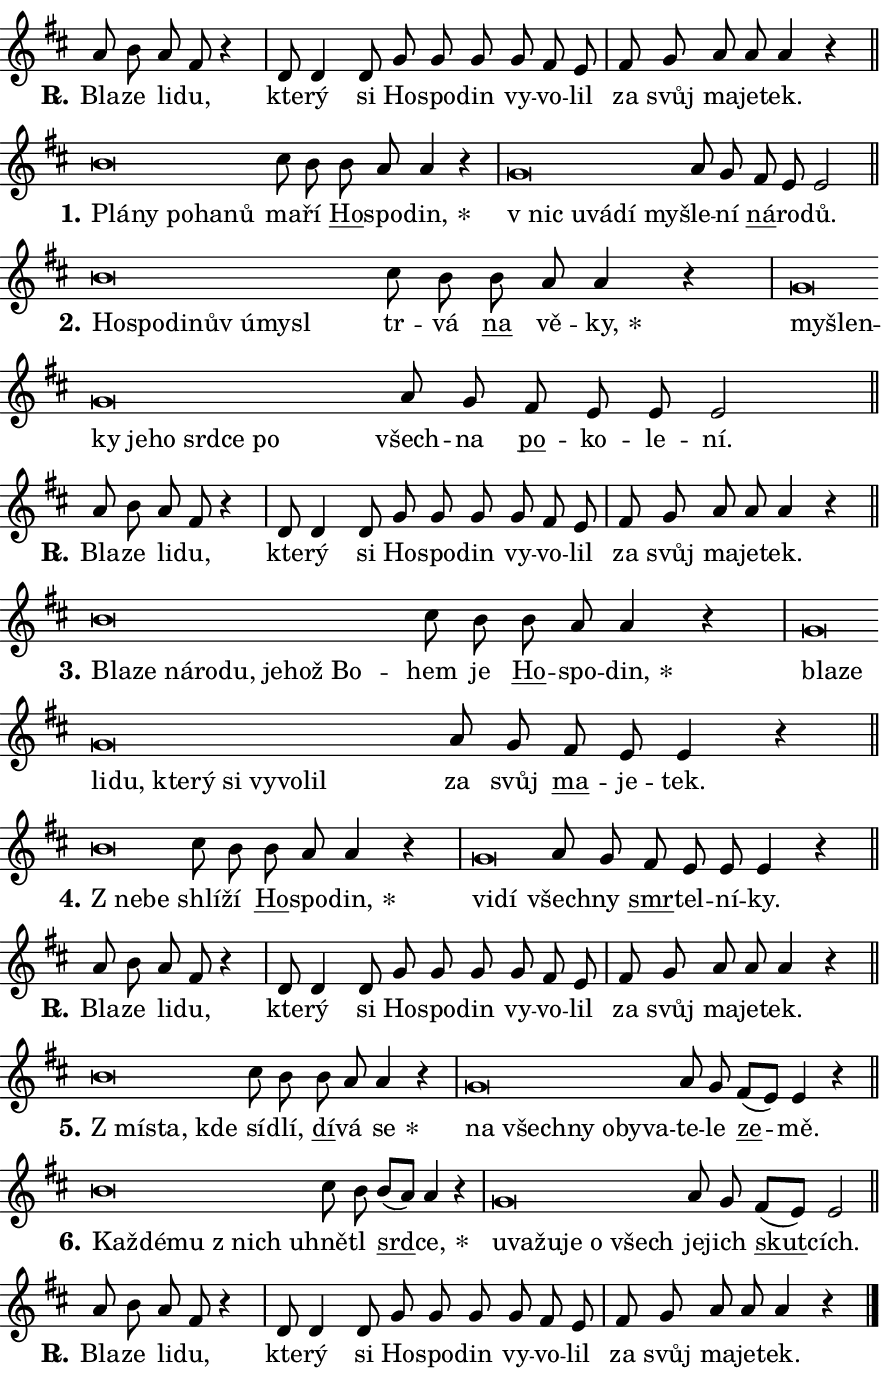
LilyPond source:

\version "2.24.0"
\header { tagline = "" }
\paper {
  indent = 0\cm
  top-margin = 0\cm
  right-margin = 0.13\cm % to fit lyric hyphens
  bottom-margin = 0\cm
  left-margin = 0\cm
  paper-width = 15\cm
  page-breaking = #ly:one-page-breaking
  system-system-spacing.basic-distance = #11
  score-system-spacing.basic-distance = #11
  ragged-last = ##f
}


%% Author: Thomas Morley
%% https://lists.gnu.org/archive/html/lilypond-user/2020-05/msg00002.html
#(define (line-position grob)
"Returns position of @var[grob} in current system:
   @code{'start}, if at first time-step
   @code{'end}, if at last time-step
   @code{'middle} otherwise
"
  (let* ((col (ly:item-get-column grob))
         (ln (ly:grob-object col 'left-neighbor))
         (rn (ly:grob-object col 'right-neighbor))
         (col-to-check-left (if (ly:grob? ln) ln col))
         (col-to-check-right (if (ly:grob? rn) rn col))
         (break-dir-left
           (and
             (ly:grob-property col-to-check-left 'non-musical #f)
             (ly:item-break-dir col-to-check-left)))
         (break-dir-right
           (and
             (ly:grob-property col-to-check-right 'non-musical #f)
             (ly:item-break-dir col-to-check-right))))
        (cond ((eqv? 1 break-dir-left) 'start)
              ((eqv? -1 break-dir-right) 'end)
              (else 'middle))))

#(define (tranparent-at-line-position vctor)
  (lambda (grob)
  "Relying on @code{line-position} select the relevant enry from @var{vctor}.
Used to determine transparency,"
    (case (line-position grob)
      ((end) (not (vector-ref vctor 0)))
      ((middle) (not (vector-ref vctor 1)))
      ((start) (not (vector-ref vctor 2))))))

noteHeadBreakVisibility =
#(define-music-function (break-visibility)(vector?)
"Makes @code{NoteHead}s transparent relying on @var{break-visibility}"
#{
  \override NoteHead.transparent =
    #(tranparent-at-line-position break-visibility)
#})

#(define delete-ledgers-for-transparent-note-heads
  (lambda (grob)
    "Reads whether a @code{NoteHead} is transparent.
If so this @code{NoteHead} is removed from @code{'note-heads} from
@var{grob}, which is supposed to be @code{LedgerLineSpanner}.
As a result ledgers are not printed for this @code{NoteHead}"
    (let* ((nhds-array (ly:grob-object grob 'note-heads))
           (nhds-list
             (if (ly:grob-array? nhds-array)
                 (ly:grob-array->list nhds-array)
                 '()))
           ;; Relies on the transparent-property being done before
           ;; Staff.LedgerLineSpanner.after-line-breaking is executed.
           ;; This is fragile ...
           (to-keep
             (remove
               (lambda (nhd)
                 (ly:grob-property nhd 'transparent #f))
               nhds-list)))
      ;; TODO find a better method to iterate over grob-arrays, similiar
      ;; to filter/remove etc for lists
      ;; For now rebuilt from scratch
      (set! (ly:grob-object grob 'note-heads)  '())
      (for-each
        (lambda (nhd)
          (ly:pointer-group-interface::add-grob grob 'note-heads nhd))
        to-keep))))

squashNotes = {
  \override NoteHead.X-extent = #'(-0.2 . 0.2)
  \override NoteHead.Y-extent = #'(-0.75 . 0)
  \override NoteHead.stencil =
    #(lambda (grob)
       (let ((pos (ly:grob-property grob 'staff-position)))
         (begin
           (if (< pos -7) (display "ERROR: Lower brevis then expected\n") (display ""))
           (if (<= pos -6) ly:text-interface::print ly:note-head::print))))
}
unSquashNotes = {
  \revert NoteHead.X-extent
  \revert NoteHead.Y-extent
  \revert NoteHead.stencil
}

hideNotes = \noteHeadBreakVisibility #begin-of-line-visible
unHideNotes = \noteHeadBreakVisibility #all-visible

% work-around for resetting accidentals
% https://lilypond.org/doc/v2.23/Documentation/notation/displaying-rhythms#unmetered-music
cadenzaMeasure = {
  \cadenzaOff
  \partial 1024 s1024
  \cadenzaOn
}

#(define-markup-command (accent layout props text) (markup?)
  "Underline accented syllable"
  (interpret-markup layout props
    #{\markup \override #'(offset . 4.3) \underline { #text }#}))

responsum = \markup \concat {
  "R" \hspace #-1.05 \path #0.1 #'((moveto 0 0.07) (lineto 0.9 0.8)) \hspace #0.05 "."
}

spaceSize = #0.6828661417322834 % exact space size for TeX Gyre Schola

\layout {
  \context {
    \Staff
    \remove "Time_signature_engraver"
    \override LedgerLineSpanner.after-line-breaking = #delete-ledgers-for-transparent-note-heads
  }
  \context {
    \Lyrics {
      \override LyricSpace.minimum-distance = \spaceSize
      \override LyricText.font-name = #"TeX Gyre Schola"
      \override LyricText.font-size = 1
      \override StanzaNumber.font-name = #"TeX Gyre Schola Bold"
      \override StanzaNumber.font-size = 1
    }
  }
  \context {
    \Score 
    \override NoteHead.text =
      #(lambda (grob) 
        (let ((pos (ly:grob-property grob 'staff-position)))
          #{\markup {
            \combine
              \halign #-0.55 \raise #(if (= pos -6) 0 0.5) \override #'(thickness . 2) \draw-line #'(3.2 . 0)
              \musicglyph "noteheads.sM1"
          }#}))
  }
}

% magnetic-lyrics.ily
%
%   written by
%     Jean Abou Samra <jean@abou-samra.fr>
%     Werner Lemberg <wl@gnu.org>
%
%   adapted by
%     Jiri Hon <jiri.hon@gmail.com>
%
% Version 2022-Apr-15

% https://www.mail-archive.com/lilypond-user@gnu.org/msg149350.html

#(define (Left_hyphen_pointer_engraver context)
   "Collect syllable-hyphen-syllable occurrences in lyrics and store
them in properties.  This engraver only looks to the left.  For
example, if the lyrics input is @code{foo -- bar}, it does the
following.

@itemize @bullet
@item
Set the @code{text} property of the @code{LyricHyphen} grob between
@q{foo} and @q{bar} to @code{foo}.

@item
Set the @code{left-hyphen} property of the @code{LyricText} grob with
text @q{foo} to the @code{LyricHyphen} grob between @q{foo} and
@q{bar}.
@end itemize

Use this auxiliary engraver in combination with the
@code{lyric-@/text::@/apply-@/magnetic-@/offset!} hook."
   (let ((hyphen #f)
         (text #f))
     (make-engraver
      (acknowledgers
       ((lyric-syllable-interface engraver grob source-engraver)
        (set! text grob)))
      (end-acknowledgers
       ((lyric-hyphen-interface engraver grob source-engraver)
        ;(when (not (grob::has-interface grob 'lyric-space-interface))
          (set! hyphen grob)));)
      ((stop-translation-timestep engraver)
       (when (and text hyphen)
         (ly:grob-set-object! text 'left-hyphen hyphen))
       (set! text #f)
       (set! hyphen #f)))))

#(define (lyric-text::apply-magnetic-offset! grob)
   "If the space between two syllables is less than the value in
property @code{LyricText@/.details@/.squash-threshold}, move the right
syllable to the left so that it gets concatenated with the left
syllable.

Use this function as a hook for
@code{LyricText@/.after-@/line-@/breaking} if the
@code{Left_@/hyphen_@/pointer_@/engraver} is active."
   (let ((hyphen (ly:grob-object grob 'left-hyphen #f)))
     (when hyphen
       (let ((left-text (ly:spanner-bound hyphen LEFT)))
         (when (grob::has-interface left-text 'lyric-syllable-interface)
           (let* ((common (ly:grob-common-refpoint grob left-text X))
                  (this-x-ext (ly:grob-extent grob common X))
                  (left-x-ext
                   (begin
                     ;; Trigger magnetism for left-text.
                     (ly:grob-property left-text 'after-line-breaking)
                     (ly:grob-extent left-text common X)))
                  ;; `delta` is the gap width between two syllables.
                  (delta (- (interval-start this-x-ext)
                            (interval-end left-x-ext)))
                  (details (ly:grob-property grob 'details))
                  (threshold (assoc-get 'squash-threshold details 0.2)))
             (when (< delta threshold)
               (let* (;; We have to manipulate the input text so that
                      ;; ligatures crossing syllable boundaries are not
                      ;; disabled.  For languages based on the Latin
                      ;; script this is essentially a beautification.
                      ;; However, for non-Western scripts it can be a
                      ;; necessity.
                      (lt (ly:grob-property left-text 'text))
                      (rt (ly:grob-property grob 'text))
                      (is-space (grob::has-interface hyphen 'lyric-space-interface))
                      (space (if is-space " " ""))
                      (extra-delta (if is-space spaceSize 0))
                      ;; Append new syllable.
                      (ltrt-space (if (and (string? lt) (string? rt))
                                (string-append lt space rt)
                                (make-concat-markup (list lt space rt))))
                      ;; Right-align `ltrt` to the right side.
                      (ltrt-space-markup (grob-interpret-markup
                               grob
                               (make-translate-markup
                                (cons (interval-length this-x-ext) 0)
                                (make-right-align-markup ltrt-space)))))
                 (begin
                   ;; Don't print `left-text`.
                   (ly:grob-set-property! left-text 'stencil #f)
                   ;; Set text and stencil (which holds all collected
                   ;; syllables so far) and shift it to the left.
                   (ly:grob-set-property! grob 'text ltrt-space)
                   (ly:grob-set-property! grob 'stencil ltrt-space-markup)
                   (ly:grob-translate-axis! grob (- (- delta extra-delta)) X))))))))))


#(define (lyric-hyphen::displace-bounds-first grob)
   ;; Make very sure this callback isn't triggered too early.
   (let ((left (ly:spanner-bound grob LEFT))
         (right (ly:spanner-bound grob RIGHT)))
     (ly:grob-property left 'after-line-breaking)
     (ly:grob-property right 'after-line-breaking)
     (ly:lyric-hyphen::print grob)))

squashThreshold = #0.4

\layout {
  \context {
    \Lyrics
    \consists #Left_hyphen_pointer_engraver
    \override LyricText.after-line-breaking =
      #lyric-text::apply-magnetic-offset!
    \override LyricHyphen.stencil = #lyric-hyphen::displace-bounds-first
    \override LyricText.details.squash-threshold = \squashThreshold
    \override LyricHyphen.minimum-distance = 0
    \override LyricHyphen.minimum-length = \squashThreshold
  }
}

squashText = \override LyricText.details.squash-threshold = 9999
unSquashText = \override LyricText.details.squash-threshold = \squashThreshold

leftText = \override LyricText.self-alignment-X = #LEFT
unLeftText = \revert LyricText.self-alignment-X

starOffset = #(lambda (grob) 
                (let ((x_offset (ly:self-alignment-interface::aligned-on-x-parent grob)))
                  (if (= x_offset 0) 0 (+ x_offset 1.2))))

star = #(define-music-function (syllable)(string?)
"Append star separator at the end of a syllable"
#{
  \once \override LyricText.X-offset = #starOffset
  \lyricmode { \markup {
    #syllable
    \override #'((font-name . "TeX Gyre Schola Bold")) \hspace #0.2 \lower #0.65 \larger "*"
  } }
#})

starAccent = #(define-music-function (syllable)(string?)
"Append star separator at the end of a syllable and make accent"
#{
  \once \override LyricText.X-offset = #starOffset
  \lyricmode { \markup {
    \accent #syllable
    \override #'((font-name . "TeX Gyre Schola Bold")) \hspace #0.2 \lower #0.65 \larger "*"
  } }
#})

breath = #(define-music-function (syllable)(string?)
"Append breathing indicator at the end of a syllable"
#{
  \lyricmode { \markup { #syllable "+" } }
#})

optionalBreath = #(define-music-function (syllable)(string?)
"Append optional breathing indicator at the end of a syllable"
#{
  \lyricmode { \markup { #syllable "(+)" } }
#})


\score {
    <<
        \new Voice = "melody" { \cadenzaOn \key d \major \relative { a'8 b a fis r4 \cadenzaMeasure \bar "|" d8 d4 d8 \bar "" g g g \bar "" g fis e \cadenzaMeasure \bar "|" fis g a a a4 r \cadenzaMeasure \bar "||" \break } }
        \new Lyrics \lyricsto "melody" { \lyricmode { \set stanza = \responsum
Bla -- ze li -- du, kte -- rý si Ho -- spo -- din vy -- vo -- lil za svůj ma -- je -- tek. } }
    >>
    \layout {}
}

\score {
    <<
        \new Voice = "melody" { \cadenzaOn \key d \major \relative { \squashNotes b'\breve*1/16 \hideNotes \breve*1/16 \bar "" \breve*1/16 \bar "" \breve*1/16 \breve*1/16 \bar "" \unHideNotes \unSquashNotes cis8 b \bar "" b a a4 r \cadenzaMeasure \bar "|" \squashNotes g\breve*1/16 \hideNotes \breve*1/16 \bar "" \breve*1/16 \bar "" \breve*1/16 \breve*1/16 \bar "" \unHideNotes \unSquashNotes a8 g \bar "" fis e e2 \cadenzaMeasure \bar "||" \break } }
        \new Lyrics \lyricsto "melody" { \lyricmode { \set stanza = "1."
\leftText Plá -- \squashText ny po -- ha -- nů \unLeftText \unSquashText ma -- ří \markup \accent Ho -- spo -- \star din, \leftText "v nic" \squashText u -- vá -- dí my -- \unLeftText \unSquashText šle -- ní \markup \accent ná -- ro -- dů. } }
    >>
    \layout {}
}

\score {
    <<
        \new Voice = "melody" { \cadenzaOn \key d \major \relative { \squashNotes b'\breve*1/16 \hideNotes \breve*1/16 \bar "" \breve*1/16 \bar "" \breve*1/16 \bar "" \breve*1/16 \bar "" \breve*1/16 \breve*1/16 \bar "" \unHideNotes \unSquashNotes cis8 b \bar "" b a a4 r \cadenzaMeasure \bar "|" \squashNotes g\breve*1/16 \hideNotes \breve*1/16 \bar "" \breve*1/16 \bar "" \breve*1/16 \bar "" \breve*1/16 \bar "" \breve*1/16 \bar "" \breve*1/16 \breve*1/16 \bar "" \unHideNotes \unSquashNotes a8 g \bar "" fis e e e2 \cadenzaMeasure \bar "||" \break } }
        \new Lyrics \lyricsto "melody" { \lyricmode { \set stanza = "2."
\leftText Ho -- \squashText spo -- di -- nův ú -- my -- sl \unLeftText \unSquashText tr -- vá \markup \accent na vě -- \star ky, \leftText my -- \squashText šlen -- ky je -- ho srd -- ce po \unLeftText \unSquashText všech -- na \markup \accent po -- ko -- le -- ní. } }
    >>
    \layout {}
}

\score {
    <<
        \new Voice = "melody" { \cadenzaOn \key d \major \relative { a'8 b a fis r4 \cadenzaMeasure \bar "|" d8 d4 d8 \bar "" g g g \bar "" g fis e \cadenzaMeasure \bar "|" fis g a a a4 r \cadenzaMeasure \bar "||" \break } }
        \new Lyrics \lyricsto "melody" { \lyricmode { \set stanza = \responsum
Bla -- ze li -- du, kte -- rý si Ho -- spo -- din vy -- vo -- lil za svůj ma -- je -- tek. } }
    >>
    \layout {}
}

\score {
    <<
        \new Voice = "melody" { \cadenzaOn \key d \major \relative { \squashNotes b'\breve*1/16 \hideNotes \breve*1/16 \bar "" \breve*1/16 \bar "" \breve*1/16 \bar "" \breve*1/16 \bar "" \breve*1/16 \bar "" \breve*1/16 \breve*1/16 \bar "" \unHideNotes \unSquashNotes cis8 b \bar "" b a a4 r \cadenzaMeasure \bar "|" \squashNotes g\breve*1/16 \hideNotes \breve*1/16 \bar "" \breve*1/16 \bar "" \breve*1/16 \bar "" \breve*1/16 \bar "" \breve*1/16 \bar "" \breve*1/16 \bar "" \breve*1/16 \bar "" \breve*1/16 \breve*1/16 \bar "" \unHideNotes \unSquashNotes a8 g \bar "" fis e e4 r \cadenzaMeasure \bar "||" \break } }
        \new Lyrics \lyricsto "melody" { \lyricmode { \set stanza = "3."
\leftText Bla -- \squashText ze ná -- ro -- du, je -- hož Bo -- \unLeftText \unSquashText hem je \markup \accent Ho -- spo -- \star din, \leftText bla -- \squashText ze li -- du, kte -- rý si vy -- vo -- lil \unLeftText \unSquashText za svůj \markup \accent ma -- je -- tek. } }
    >>
    \layout {}
}

\score {
    <<
        \new Voice = "melody" { \cadenzaOn \key d \major \relative { \squashNotes b'\breve*1/16 \hideNotes \breve*1/16 \bar "" \unHideNotes \unSquashNotes cis8 b \bar "" b a a4 r \cadenzaMeasure \bar "|" \squashNotes g\breve*1/16 \hideNotes \breve*1/16 \bar "" \unHideNotes \unSquashNotes a8 g \bar "" fis e e e4 r \cadenzaMeasure \bar "||" \break } }
        \new Lyrics \lyricsto "melody" { \lyricmode { \set stanza = "4."
\leftText "Z ne" -- \squashText be \unLeftText \unSquashText shlí -- ží \markup \accent Ho -- spo -- \star din, \leftText vi -- \squashText dí \unLeftText \unSquashText všech -- ny \markup \accent smr -- tel -- ní -- ky. } }
    >>
    \layout {}
}

\score {
    <<
        \new Voice = "melody" { \cadenzaOn \key d \major \relative { a'8 b a fis r4 \cadenzaMeasure \bar "|" d8 d4 d8 \bar "" g g g \bar "" g fis e \cadenzaMeasure \bar "|" fis g a a a4 r \cadenzaMeasure \bar "||" \break } }
        \new Lyrics \lyricsto "melody" { \lyricmode { \set stanza = \responsum
Bla -- ze li -- du, kte -- rý si Ho -- spo -- din vy -- vo -- lil za svůj ma -- je -- tek. } }
    >>
    \layout {}
}

\score {
    <<
        \new Voice = "melody" { \cadenzaOn \key d \major \relative { \squashNotes b'\breve*1/16 \hideNotes \breve*1/16 \breve*1/16 \bar "" \unHideNotes \unSquashNotes cis8 b \bar "" b a a4 r \cadenzaMeasure \bar "|" \squashNotes g\breve*1/16 \hideNotes \breve*1/16 \bar "" \breve*1/16 \bar "" \breve*1/16 \bar "" \breve*1/16 \breve*1/16 \bar "" \unHideNotes \unSquashNotes a8 g \bar "" fis[( e)] e4 r \cadenzaMeasure \bar "||" \break } }
        \new Lyrics \lyricsto "melody" { \lyricmode { \set stanza = "5."
\leftText "Z mí" -- \squashText sta, kde \unLeftText \unSquashText sí -- dlí, \markup \accent dí -- vá \star se \leftText na \squashText všech -- ny o -- by -- va -- \unLeftText \unSquashText te -- le \markup \accent ze -- mě. } }
    >>
    \layout {}
}

\score {
    <<
        \new Voice = "melody" { \cadenzaOn \key d \major \relative { \squashNotes b'\breve*1/16 \hideNotes \breve*1/16 \bar "" \breve*1/16 \bar "" \breve*1/16 \breve*1/16 \bar "" \unHideNotes \unSquashNotes cis8 b \bar "" b[( a)] a4 r \cadenzaMeasure \bar "|" \squashNotes g\breve*1/16 \hideNotes \breve*1/16 \bar "" \breve*1/16 \bar "" \breve*1/16 \bar "" \breve*1/16 \breve*1/16 \bar "" \unHideNotes \unSquashNotes a8 g \bar "" fis[( e)] e2 \cadenzaMeasure \bar "||" \break } }
        \new Lyrics \lyricsto "melody" { \lyricmode { \set stanza = "6."
\leftText Kaž -- \squashText dé -- mu "z nich" u -- \unLeftText \unSquashText hně -- tl \markup \accent srd -- \star ce, \leftText u -- \squashText va -- žu -- je o všech \unLeftText \unSquashText je -- jich \markup \accent skut -- cích. } }
    >>
    \layout {}
}

\score {
    <<
        \new Voice = "melody" { \cadenzaOn \key d \major \relative { a'8 b a fis r4 \cadenzaMeasure \bar "|" d8 d4 d8 \bar "" g g g \bar "" g fis e \cadenzaMeasure \bar "|" fis g a a a4 r \cadenzaMeasure \bar "||" \break } \bar "|." }
        \new Lyrics \lyricsto "melody" { \lyricmode { \set stanza = \responsum
Bla -- ze li -- du, kte -- rý si Ho -- spo -- din vy -- vo -- lil za svůj ma -- je -- tek. } }
    >>
    \layout {}
}
